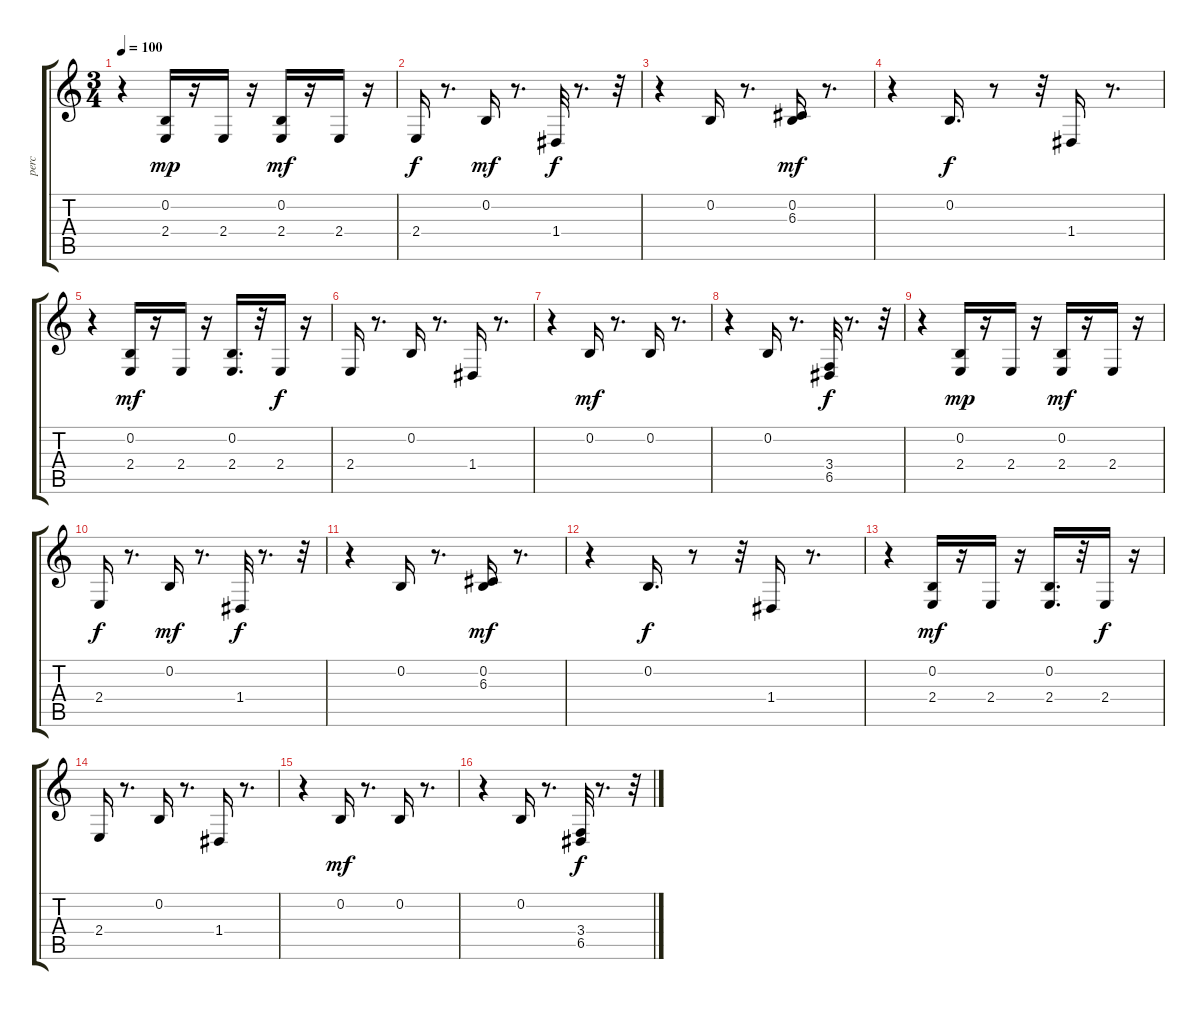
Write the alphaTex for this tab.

\track ("perc" "perc") {mute instrument acousticgrandpiano}
\staff {score tabs}
\tuning (E4 B3 G3 D3 A2 E2) {hide}
\ts (3 4)
\tempo 100
\clef g2
\ks c
r.4{dy f} (0.2 2.4).16{dy mp volume 8 balance 9 instrument acousticgrandpiano} r.16 2.4.16 r.16 (0.2 2.4).16{dy mf} r.16 2.4.16 r.16 |
2.4.16{dy f} r.8{d} 0.2.16{dy mf} r.8{d} 1.4.32{dy f} r.8{d} r.32 |
r.4 0.2.16 r.8{d} (0.2 6.3).16{dy mf} r.8{d} |
r.4 0.2.16{d dy f} r.8 r.32 1.4.16 r.8{d} |
r.4 (0.2 2.4).16{dy mf} r.16 2.4.16 r.16 (0.2 2.4).16{d} r.32 2.4.16{dy f} r.16 |
2.4.16 r.8{d} 0.2.16 r.8{d} 1.4.16 r.8{d} |
r.4 0.2.16{dy mf} r.8{d} 0.2.16 r.8{d} |
r.4 0.2.16 r.8{d} (3.4 6.5).32{dy f} r.8{d} r.32 |
r.4 (0.2 2.4).16{dy mp volume 8 balance 9 instrument acousticgrandpiano} r.16 2.4.16 r.16 (0.2 2.4).16{dy mf} r.16 2.4.16 r.16 |
2.4.16{dy f} r.8{d} 0.2.16{dy mf} r.8{d} 1.4.32{dy f} r.8{d} r.32 |
r.4 0.2.16 r.8{d} (0.2 6.3).16{dy mf} r.8{d} |
r.4 0.2.16{d dy f} r.8 r.32 1.4.16 r.8{d} |
r.4 (0.2 2.4).16{dy mf} r.16 2.4.16 r.16 (0.2 2.4).16{d} r.32 2.4.16{dy f} r.16 |
2.4.16 r.8{d} 0.2.16 r.8{d} 1.4.16 r.8{d} |
r.4 0.2.16{dy mf} r.8{d} 0.2.16 r.8{d} |
r.4 0.2.16 r.8{d} (3.4 6.5).32{dy f} r.8{d} r.32
